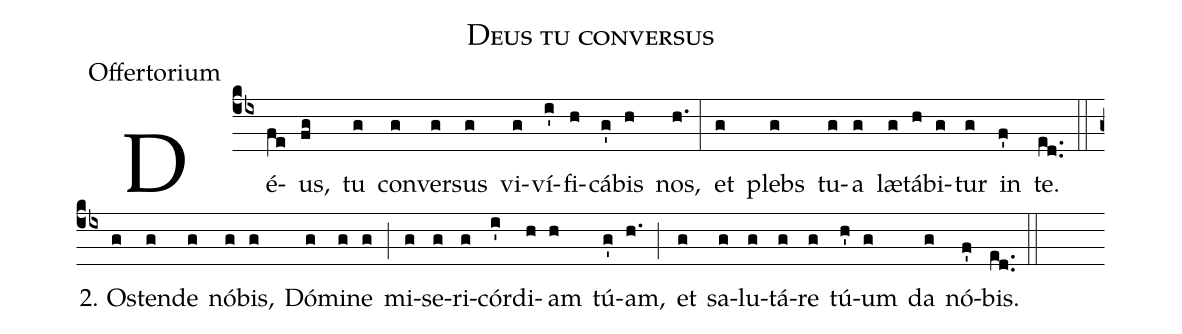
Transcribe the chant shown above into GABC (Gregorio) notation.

name:Deus tu conversus;
office-part:Offertorium;
%%
(cb4) Dé(fe)us,(fg) tu(g) con(g)ver(g)sus(g) vi(g)ví(i')fi(h)cá(g')bis(h) nos,(h.) (:) et(g) plebs(g) tu(g)a(g)
læ(g)tá(h)bi(g)tur(g) in(f') te.(ed..) (::) 2. Os(g)ten(g)de(g) nó(g)bis,(g) Dó(g)mi(g)ne(g) (;) mi(g)se(g)ri(g)cór(i')di(h)am(h) tú(g')am,(h.) (;) et(g) sa(g)lu(g)tá(g)re(g) tú(h')um(g) da(g) nó(f')bis.(ed..) (::Z)
